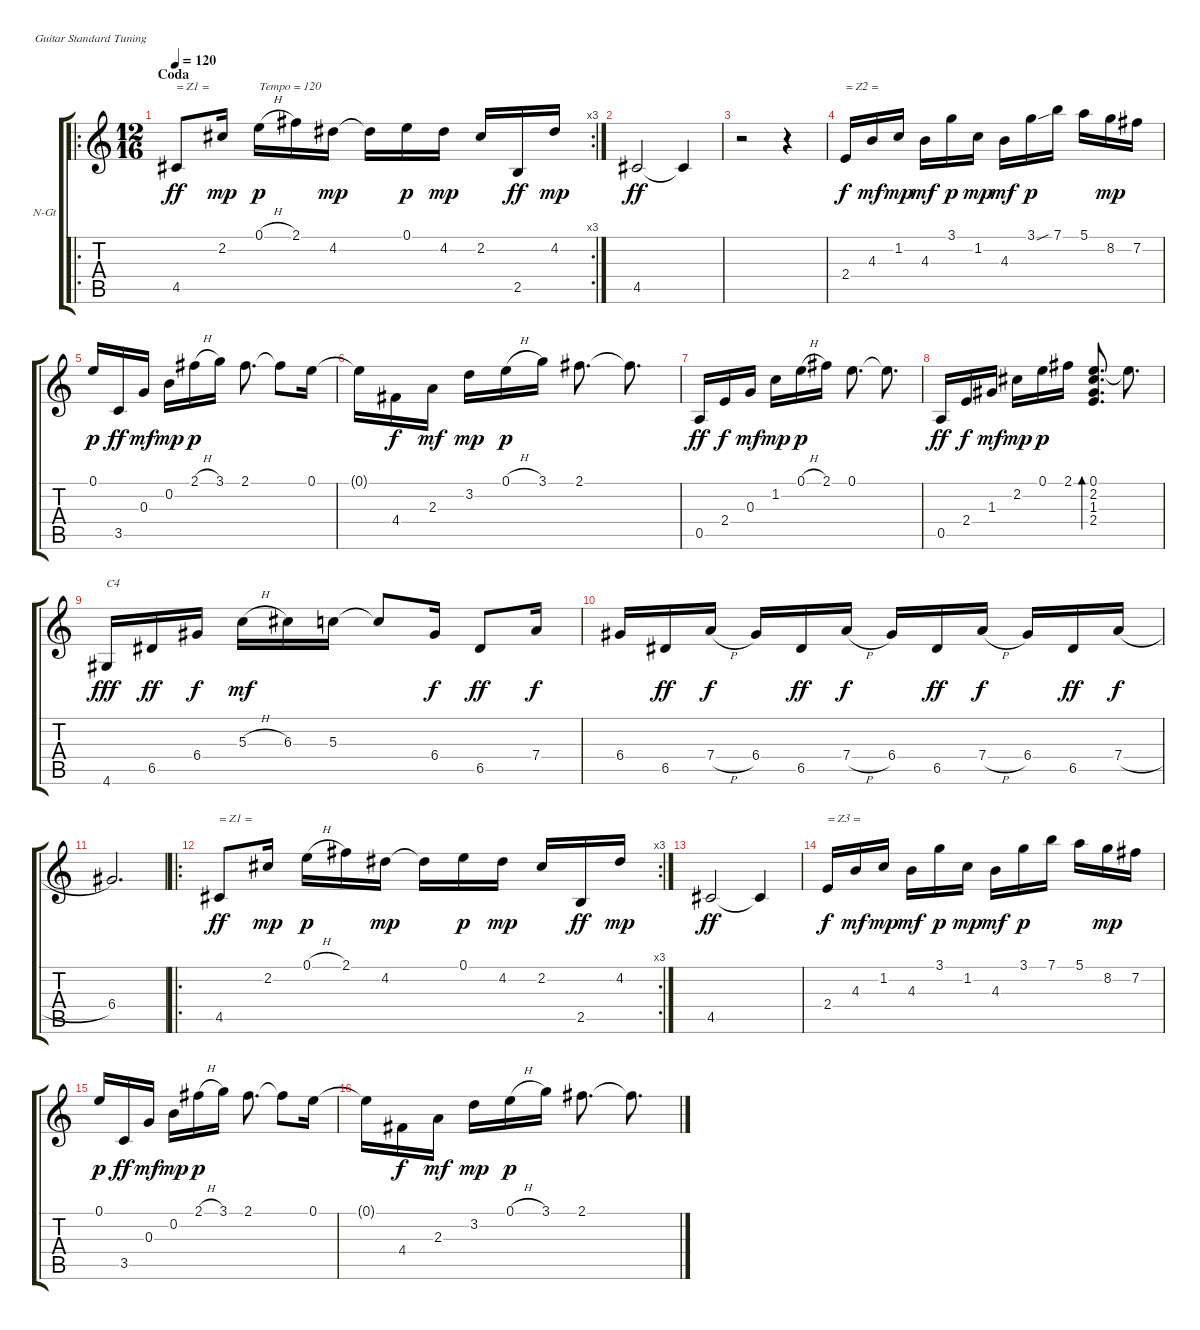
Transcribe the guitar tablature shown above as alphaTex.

\bracketExtendMode groupsimilarinstruments
\firstSystemTrackNameOrientation horizontal
\otherSystemsTrackNameOrientation horizontal
\track ("Zapateado" "N-Gt") {instrument acousticguitarnylon}
\staff {score tabs}
\tuning (E4 B3 G3 D3 A2 E2)
\ro
\rc 3
\ts (12 16)
\section ("" "Coda")
\tempo 120
\clef g2
\ks c
4.5.8{txt "= Z1 =" dy ff instrument acousticguitarnylon} 2.2.16{dy mp} 0.1{h}.16{txt "Tempo = 120" dy p} 2.1.16 4.2.16{dy mp} 4.2{t}.16 0.1.16{dy p} 4.2.16{dy mp} 2.2.16 2.5.16{dy ff} 4.2.16{dy mp} |
4.5.2{dy ff} 4.5{t}.4 |
r.2 r.4 |
2.4.16{txt "= Z2 =" dy f} 4.3.16{dy mf} 1.2.16{dy mp} 4.3.16{dy mf} 3.1.16{dy p} 1.2.16{dy mp} 4.3.16{dy mf} 3.1{sou}.16{dy p} 7.1.16 5.1.16 8.2.16{dy mp} 7.2.16 |
0.1.16{dy p} 3.5.16{dy ff} 0.3.16{dy mf} 0.2.16{dy mp} 2.1{h}.16{dy p} 3.1.16 2.1.8{d} 2.1{t}.8 0.1.16 |
0.1{t}.16 4.4.16{dy f} 2.3.16{dy mf} 3.2.16{dy mp} 0.1{h}.16{dy p} 3.1.16 2.1.8{d} 2.1{t}.8{d} |
0.5.16{dy ff} 2.4.16{dy f} 0.3.16{dy mf} 1.2.16{dy mp} 0.1{h}.16{dy p} 2.1.16 0.1.8{d} 0.1{t}.8{d} |
0.5.16{dy ff} 2.4.16{dy f} 1.3.16{dy mf} 2.2.16{dy mp} 0.1.16{dy p} 2.1.16 (0.1 2.2 1.3 2.4).8{d bd 60} 0.1{t}.8{d} |
4.6.16{txt "C4" dy fff} 6.5.16{dy ff} 6.4.16{dy f} 5.3{h}.16{dy mf} 6.3.16 5.3.16 5.3{t}.8 6.4.16{dy f} 6.5.8{dy ff} 7.4.16{dy f} |
6.4.16 6.5.16{dy ff} 7.4{h}.16{dy f} 6.4.16 6.5.16{dy ff} 7.4{h}.16{dy f} 6.4.16 6.5.16{dy ff} 7.4{h}.16{dy f} 6.4.16 6.5.16{dy ff} 7.4{h}.16{dy f} |
6.4.2{d} |
\ro
\rc 3
4.5.8{txt "= Z1 =" dy ff} 2.2.16{dy mp} 0.1{h}.16{dy p} 2.1.16 4.2.16{dy mp} 4.2{t}.16 0.1.16{dy p} 4.2.16{dy mp} 2.2.16 2.5.16{dy ff} 4.2.16{dy mp} |
4.5.2{dy ff} 4.5{t}.4 |
2.4.16{txt "= Z3 =" dy f} 4.3.16{dy mf} 1.2.16{dy mp} 4.3.16{dy mf} 3.1.16{dy p} 1.2.16{dy mp} 4.3.16{dy mf} 3.1.16{dy p} 7.1.16 5.1.16 8.2.16{dy mp} 7.2.16 |
0.1.16{dy p} 3.5.16{dy ff} 0.3.16{dy mf} 0.2.16{dy mp} 2.1{h}.16{dy p} 3.1.16 2.1.8{d} 2.1{t}.8 0.1.16 |
0.1{t}.16 4.4.16{dy f} 2.3.16{dy mf} 3.2.16{dy mp} 0.1{h}.16{dy p} 3.1.16 2.1.8{d} 2.1{t}.8{d}
